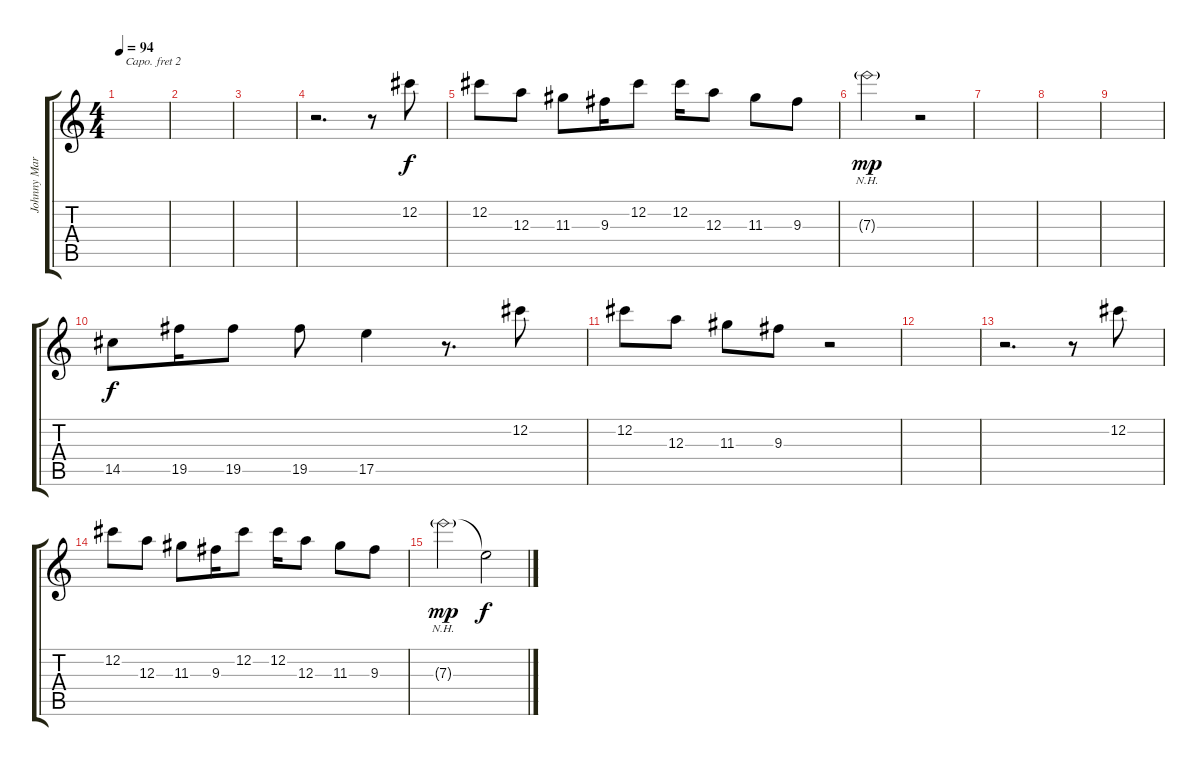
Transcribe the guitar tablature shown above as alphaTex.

\track ("Johnny Marr (Solo)" "Johnny Mar") {instrument overdrivenguitar}
\staff {score tabs}
\capo 2
\tuning (E4 B3 G3 D3 A2 E2) {hide}
\ts (4 4)
\tempo 94
\clef g2
\ks c
|
|
|
r.2{d} r.8 12.2.8{dy f} |
12.2.8 12.3.8 11.3.8 9.3.16 12.2.8 12.2.16 12.3.8 11.3.8 9.3.8 |
7.3{nh g}.2{dy mp} r.2 |
|
|
|
14.5.8{dy f} 19.5.16 19.5.8 19.5.8 17.5.4 r.8{d} 12.2.8 |
12.2.8{volume 3} 12.3.8 11.3.8 9.3.8 r.2 |
|
r.2{d} r.8 12.2.8 |
12.2.8 12.3.8 11.3.8 9.3.16 12.2.8 12.2.16 12.3.8 11.3.8 9.3.8 |
7.3{nh g}.2{dy mp volume 0} 7.3{t}.2{dy f}
